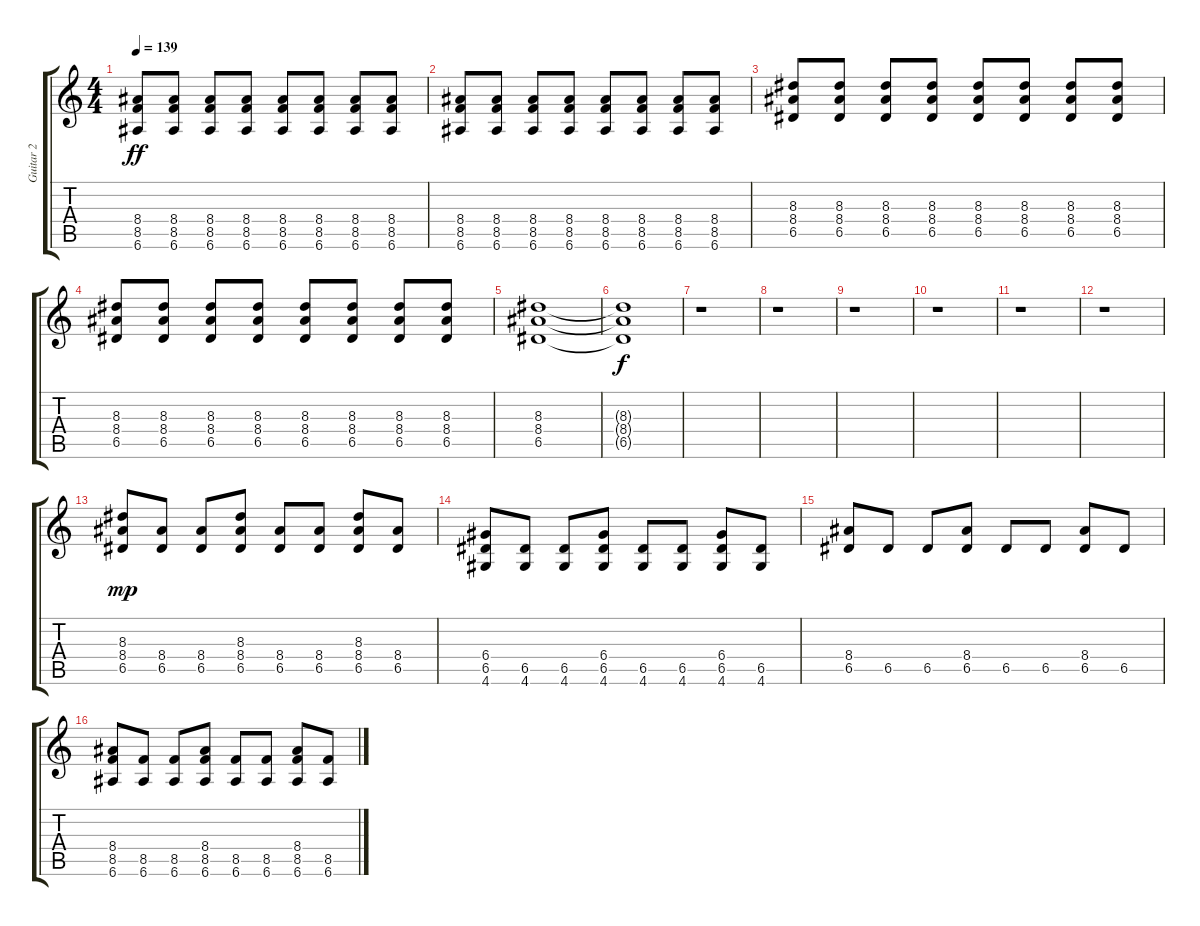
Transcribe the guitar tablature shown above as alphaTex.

\track ("Guitar 2" "Guitar 2") {solo instrument distortionguitar}
\staff {score tabs}
\tuning (E4 B3 G3 D3 A2 E2) {hide}
\ts (4 4)
\tempo 139
\clef g2
\ks c
(8.4 8.5 6.6).8{dy ff} (8.4 8.5 6.6).8 (8.4 8.5 6.6).8 (8.4 8.5 6.6).8 (8.4 8.5 6.6).8 (8.4 8.5 6.6).8 (8.4 8.5 6.6).8 (8.4 8.5 6.6).8 |
(8.4 8.5 6.6).8 (8.4 8.5 6.6).8 (8.4 8.5 6.6).8 (8.4 8.5 6.6).8 (8.4 8.5 6.6).8 (8.4 8.5 6.6).8 (8.4 8.5 6.6).8 (8.4 8.5 6.6).8 |
(8.3 8.4 6.5).8 (8.3 8.4 6.5).8 (8.3 8.4 6.5).8 (8.3 8.4 6.5).8 (8.3 8.4 6.5).8 (8.3 8.4 6.5).8 (8.3 8.4 6.5).8 (8.3 8.4 6.5).8 |
(8.3 8.4 6.5).8 (8.3 8.4 6.5).8 (8.3 8.4 6.5).8 (8.3 8.4 6.5).8 (8.3 8.4 6.5).8 (8.3 8.4 6.5).8 (8.3 8.4 6.5).8 (8.3 8.4 6.5).8 |
(8.3 8.4 6.5).1 |
(8.3{t} 8.4{t} 6.5{t}).1{dy f} |
r.1 |
r.1 |
r.1 |
r.1 |
r.1 |
r.1 |
(8.3 8.4 6.5).8{dy mp} (8.4 6.5).8 (8.4 6.5).8 (8.3 8.4 6.5).8 (8.4 6.5).8 (8.4 6.5).8 (8.3 8.4 6.5).8 (8.4 6.5).8 |
(6.4 6.5 4.6).8 (6.5 4.6).8 (6.5 4.6).8 (6.4 6.5 4.6).8 (6.5 4.6).8 (6.5 4.6).8 (6.4 6.5 4.6).8 (6.5 4.6).8 |
(8.4 6.5).8 6.5.8 6.5.8 (8.4 6.5).8 6.5.8 6.5.8 (8.4 6.5).8 6.5.8 |
(8.4 8.5 6.6).8 (8.5 6.6).8 (8.5 6.6).8 (8.4 8.5 6.6).8 (8.5 6.6).8 (8.5 6.6).8 (8.4 8.5 6.6).8 (8.5 6.6).8
